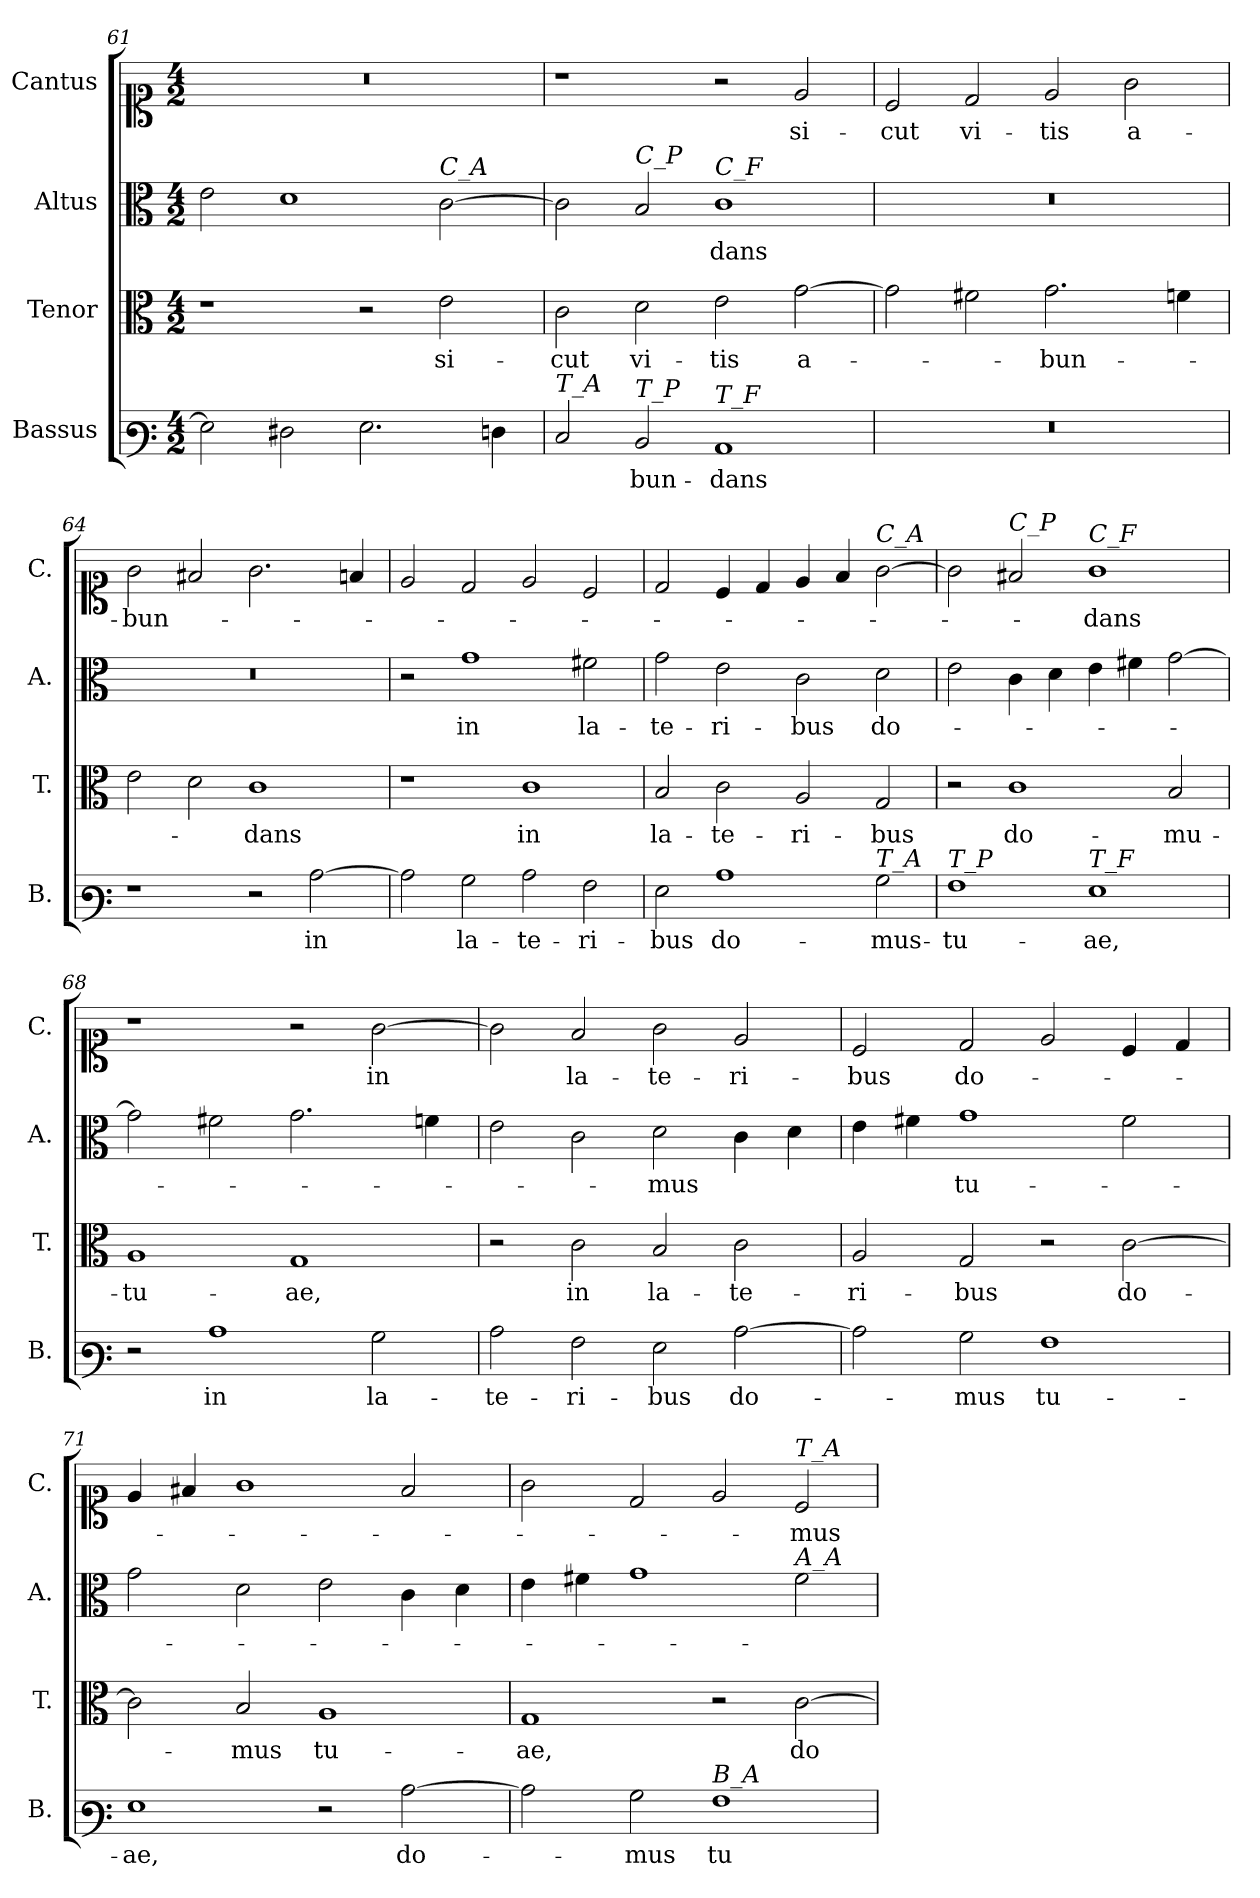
**kern	**text	**kern	**text	**kern	**text	**kern	**text
*part4	*part4	*part3	*part3	*part2	*part2	*part1	*part1
*staff4	*staff4	*staff3	*staff3	*staff2	*staff2	*staff1	*staff1
*I"Bassus	*	*I"Tenor	*	*I"Altus	*	*I"Cantus	*
*I'B.	*	*I'T.	*	*I'A.	*	*I'C.	*
*clefF3	*	*clefC3	*	*clefC3	*	*clefC1	*
*k[]	*	*k[]	*	*k[]	*	*k[]	*
*M4/2	*	*M4/2	*	*M4/2	*	*M4/2	*
=61	=61	=61	=61	=61	=61	=61	=61
2G\]	.	1r	.	2e\	.	0r	.
2F#X\	.	.	.	1d	.	.	.
2.G\	.	2r	.	.	.	.	.
!	!	!	!	!LO:TX:a:i:t=C_A	!	!	!
!	!	!	!LO:LY:b	!	!	!	!
.	.	2e\	si-	[2c\	.	.	.
4Fn\	.	.	.	.	.	.	.
=62	=62	=62	=62	=62	=62	=62	=62
!LO:TX:a:i:t=T_A	!	!	!	!	!	!	!
!	!	!	!LO:LY:b	!	!	!	!
2E/	.	2c\	-cut	2c\]	.	1r	.
!	!	!	!	!LO:TX:a:i:t=C_P	!	!	!
!LO:TX:a:i:t=T_P	!	!	!	!	!	!	!
!	!LO:LY:b	!	!LO:LY:b	!	!	!	!
2D/	-bun-	2d\	vi-	2B/	.	.	.
!	!	!	!	!LO:TX:a:i:t=C_F	!	!	!
!LO:TX:a:i:t=T_F	!	!	!	!	!	!	!
!	!LO:LY:b	!	!LO:LY:b	!	!LO:LY:b	!	!
1C	-dans	2e\	-tis	1c	-dans	2r	.
!	!	!	!LO:LY:b	!	!	!	!LO:LY:b
.	.	[2g\	a-	.	.	2e/	si-
=63	=63	=63	=63	=63	=63	=63	=63
!	!	!	!	!	!	!	!LO:LY:b
0r	.	2g\]	.	0r	.	2c/	-cut
!	!	!	!	!	!	!	!LO:LY:b
.	.	2f#X\	.	.	.	2d/	vi-
!	!	!	!LO:LY:b	!	!	!	!LO:LY:b
.	.	2.g\	-bun-	.	.	2e/	-tis
!	!	!	!	!	!	!	!LO:LY:b
.	.	.	.	.	.	2g\	a-
.	.	4fn\	.	.	.	.	.
!!LO:LB:g=z
=64	=64	=64	=64	=64	=64	=64	=64
!	!	!	!	!	!	!	!LO:LY:b
1r	.	2e\	.	0r	.	2g\	-bun-
.	.	2d\	.	.	.	2f#X/	.
!	!	!	!LO:LY:b	!	!	!	!
2r	.	1c	-dans	.	.	2.g\	.
!	!LO:LY:b	!	!	!	!	!	!
[2c\	in	.	.	.	.	.	.
.	.	.	.	.	.	4fn/	.
=65	=65	=65	=65	=65	=65	=65	=65
2c\]	.	1r	.	2r	.	2e/	.
!	!LO:LY:b	!	!	!	!LO:LY:b	!	!
2B\	la-	.	.	1g	in	2d/	.
!	!LO:LY:b	!	!LO:LY:b	!	!	!	!
2c\	-te-	1c	in	.	.	2e/	.
!	!LO:LY:b	!	!	!	!LO:LY:b	!	!
2A\	-ri-	.	.	2f#X\	la-	2c/	.
=66	=66	=66	=66	=66	=66	=66	=66
!	!LO:LY:b	!	!LO:LY:b	!	!LO:LY:b	!	!
2G\	-bus	2B/	la-	2g\	-te-	2d/	.
!	!LO:LY:b	!	!LO:LY:b	!	!LO:LY:b	!	!
1c	do-	2c\	-te-	2e\	-ri-	4c/	.
.	.	.	.	.	.	4d/	.
!	!	!	!LO:LY:b	!	!LO:LY:b	!	!
.	.	2A/	-ri-	2c\	-bus	4e/	.
.	.	.	.	.	.	4f/	.
!	!	!	!	!	!	!LO:TX:a:i:t=C_A	!
!LO:TX:a:i:t=T_A	!	!	!	!	!	!	!
!	!LO:LY:b	!	!LO:LY:b	!	!LO:LY:b	!	!
2B\	-mus-	2G/	-bus	2d\	do-	[2g\	.
=67	=67	=67	=67	=67	=67	=67	=67
!LO:TX:a:i:t=T_P	!	!	!	!	!	!	!
!	!LO:LY:b	!	!	!	!	!	!
1A	-tu-	2r	.	2e\	.	2g\]	.
!	!	!	!	!	!	!LO:TX:a:i:t=C_P	!
!	!	!	!LO:LY:b	!	!	!	!
.	.	1c	do-	4c\	.	2f#X/	.
.	.	.	.	4d\	.	.	.
!	!	!	!	!	!	!LO:TX:a:i:t=C_F	!
!LO:TX:a:i:t=T_F	!	!	!	!	!	!	!
!	!LO:LY:b	!	!	!	!	!	!LO:LY:b
1G	-ae,	.	.	4e\	.	1g	-dans
.	.	.	.	4f#X\	.	.	.
!	!	!	!LO:LY:b	!	!	!	!
.	.	2B/	-mu-	[2g\	.	.	.
=68	=68	=68	=68	=68	=68	=68	=68
!	!	!	!LO:LY:b	!	!	!	!
2r	.	1A	-tu-	2g\]	.	1r	.
!	!LO:LY:b	!	!	!	!	!	!
1c	in	.	.	2f#X\	.	.	.
!	!	!	!LO:LY:b	!	!	!	!
.	.	1G	-ae,	2.g\	.	2r	.
!	!LO:LY:b	!	!	!	!	!	!LO:LY:b
2B\	la-	.	.	.	.	[2g\	in
.	.	.	.	4fn\	.	.	.
!!LO:LB:g=z
=69	=69	=69	=69	=69	=69	=69	=69
!	!LO:LY:b	!	!	!	!	!	!
2c\	-te-	2r	.	2e\	.	2g\]	.
!	!LO:LY:b	!	!LO:LY:b	!	!	!	!LO:LY:b
2A\	-ri-	2c\	in	2c\	.	2f/	la-
!	!LO:LY:b	!	!LO:LY:b	!	!LO:LY:b	!	!LO:LY:b
2G\	-bus	2B/	la-	2d\	mus	2g\	-te-
!	!LO:LY:b	!	!LO:LY:b	!	!	!	!LO:LY:b
[2c\	do-	2c\	-te-	4c\	.	2e/	-ri-
.	.	.	.	4d\	.	.	.
=70	=70	=70	=70	=70	=70	=70	=70
!	!	!	!LO:LY:b	!	!	!	!LO:LY:b
2c\]	.	2A/	-ri-	4e\	.	2c/	-bus
.	.	.	.	4f#X\	.	.	.
!	!LO:LY:b	!	!LO:LY:b	!	!LO:LY:b	!	!LO:LY:b
2B\	-mus	2G/	-bus	1g	tu-	2d/	do-
!	!LO:LY:b	!	!	!	!	!	!
1A	tu-	2r	.	.	.	2e/	.
!	!	!	!LO:LY:b	!	!	!	!
.	.	[2c\	do-	2f#\	.	4c/	.
.	.	.	.	.	.	4d/	.
=71	=71	=71	=71	=71	=71	=71	=71
!	!LO:LY:b	!	!	!	!	!	!
1G	-ae,	2c\]	.	2g\	.	4e/	.
.	.	.	.	.	.	4f#X/	.
!	!	!	!LO:LY:b	!	!	!	!
.	.	2B/	-mus	2d\	.	1g	.
!	!	!	!LO:LY:b	!	!	!	!
2r	.	1A	tu-	2e\	.	.	.
!	!LO:LY:b	!	!	!	!	!	!
[2c\	do-	.	.	4c\	.	2f#/	.
.	.	.	.	4d\	.	.	.
=72	=72	=72	=72	=72	=72	=72	=72
!	!	!	!LO:LY:b	!	!	!	!
2c\]	.	1G	-ae,	4e\	.	2g\	.
.	.	.	.	4f#X\	.	.	.
!	!LO:LY:b	!	!	!	!	!	!
2B\	-mus	.	.	1g	.	2d/	.
!LO:TX:a:i:t=B_A	!	!	!	!	!	!	!
!	!LO:LY:b	!	!	!	!	!	!
1A	tu-	2r	.	.	.	2e/	.
!	!	!	!	!	!	!LO:TX:a:i:t=T_A	!
!	!	!	!	!LO:TX:a:i:t=A_A	!	!	!
!	!	!	!LO:LY:b	!	!	!	!LO:LY:b
.	.	[2c\	do-	2f#\	.	2c/	-mus
=	=	=	=	=	=	=	=
*-	*-	*-	*-	*-	*-	*-	*-
